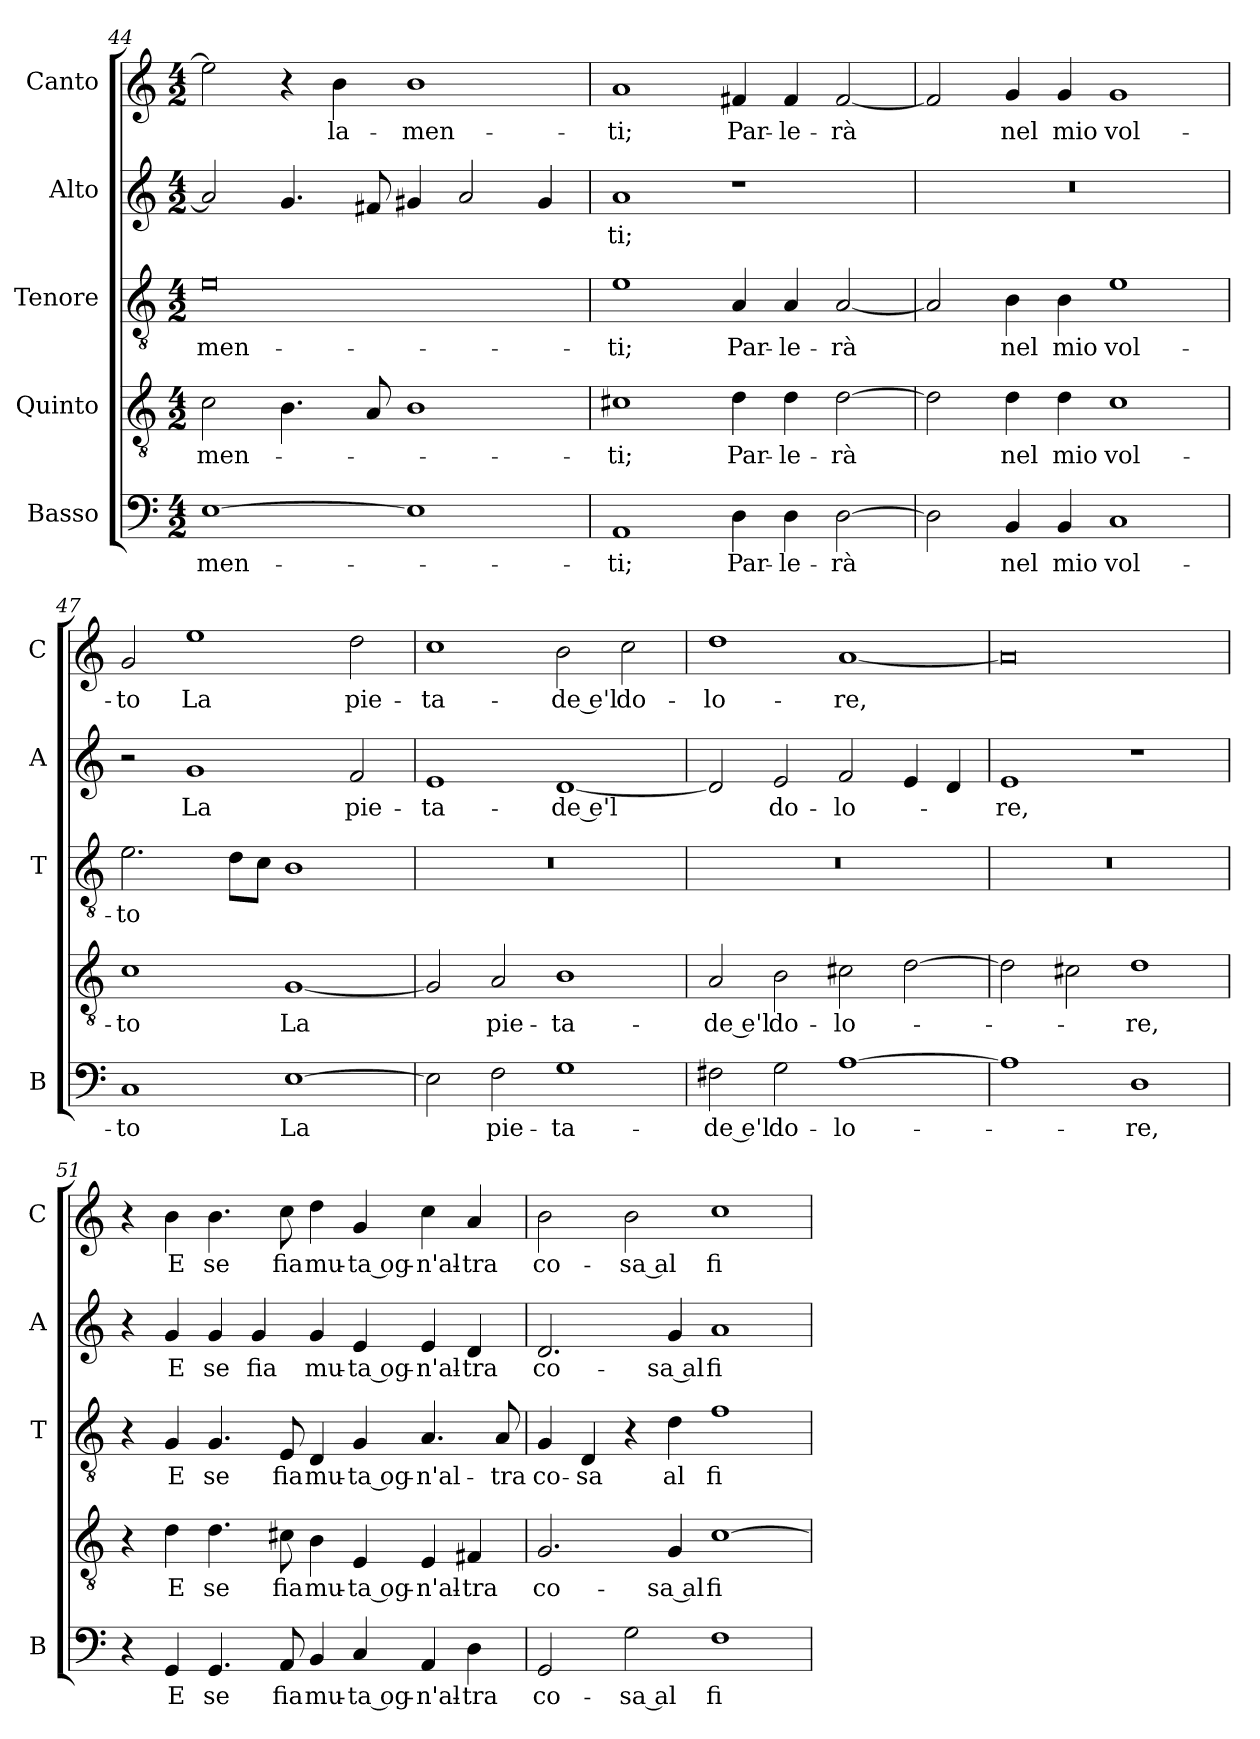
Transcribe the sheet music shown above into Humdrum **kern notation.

**kern	**text	**kern	**text	**kern	**text	**kern	**text	**kern	**text
*part5	*part5	*part4	*part4	*part3	*part3	*part2	*part2	*part1	*part1
*staff5	*staff5	*staff4	*staff4	*staff3	*staff3	*staff2	*staff2	*staff1	*staff1
*I"Basso	*	*I"Quinto	*	*I"Tenore	*	*I"Alto	*	*I"Canto	*
*I'B	*	*	*	*I'T	*	*I'A	*	*I'C	*
*clefF4	*	*clefGv2	*	*clefGv2	*	*clefG2	*	*clefG2	*
*k[]	*	*k[]	*	*k[]	*	*k[]	*	*k[]	*
*C:	*	*C:	*	*C:	*	*C:	*	*C:	*
*M4/2	*	*M4/2	*	*M4/2	*	*M4/2	*	*M4/2	*
=44	=44	=44	=44	=44	=44	=44	=44	=44	=44
!	!LO:LY:b	!	!LO:LY:b	!	!LO:LY:b	!	!	!	!
[1E	-men-	2c\	-men-	0e	-men-	2a/]	.	2ee\]	.
.	.	4.B\	.	.	.	4.g/	.	4r	.
!	!	!	!	!	!	!	!	!	!LO:LY:b
.	.	.	.	.	.	.	.	4b\	la-
.	.	8A/	.	.	.	8f#X/	.	.	.
!	!	!	!	!	!	!	!	!	!LO:LY:b
1E]	.	1B	.	.	.	4g#X/	.	1b	-men-
.	.	.	.	.	.	2a/	.	.	.
.	.	.	.	.	.	4g#/	.	.	.
=45	=45	=45	=45	=45	=45	=45	=45	=45	=45
!	!LO:LY:b	!	!LO:LY:b	!	!LO:LY:b	!	!LO:LY:b	!	!LO:LY:b
1AA	-ti;	1c#X	-ti;	1e	-ti;	1a	-ti;	1a	-ti;
!	!LO:LY:b	!	!LO:LY:b	!	!LO:LY:b	!	!	!	!LO:LY:b
4D\	Par-	4d\	Par-	4A/	Par-	1r	.	4f#X/	Par-
!	!LO:LY:b	!	!LO:LY:b	!	!LO:LY:b	!	!	!	!LO:LY:b
4D\	-le-	4d\	-le-	4A/	-le-	.	.	4f#/	-le-
!	!LO:LY:b	!	!LO:LY:b	!	!LO:LY:b	!	!	!	!LO:LY:b
[2D\	-rà	[2d\	-rà	[2A/	-rà	.	.	[2f#/	-rà
!!LO:LB:g=z
=46	=46	=46	=46	=46	=46	=46	=46	=46	=46
2D\]	.	2d\]	.	2A/]	.	0r	.	2f#/]	.
!	!LO:LY:b	!	!LO:LY:b	!	!LO:LY:b	!	!	!	!LO:LY:b
4BB/	nel	4d\	nel	4B\	nel	.	.	4g/	nel
!	!LO:LY:b	!	!LO:LY:b	!	!LO:LY:b	!	!	!	!LO:LY:b
4BB/	mio	4d\	mio	4B\	mio	.	.	4g/	mio
!	!LO:LY:b	!	!LO:LY:b	!	!LO:LY:b	!	!	!	!LO:LY:b
1C	vol-	1c	vol-	1e	vol-	.	.	1g	vol-
=47	=47	=47	=47	=47	=47	=47	=47	=47	=47
!	!LO:LY:b	!	!LO:LY:b	!	!LO:LY:b	!	!	!	!LO:LY:b
1C	-to	1c	-to	2.e\	-to	2r	.	2g/	-to
!	!	!	!	!	!	!	!LO:LY:b	!	!LO:LY:b
.	.	.	.	.	.	1g	La	1ee	La
.	.	.	.	8d\L	.	.	.	.	.
.	.	.	.	8c\J	.	.	.	.	.
!	!LO:LY:b	!	!LO:LY:b	!	!	!	!	!	!
[1E	La	[1G	La	1B	.	.	.	.	.
!	!	!	!	!	!	!	!LO:LY:b	!	!LO:LY:b
.	.	.	.	.	.	2f/	pie-	2dd\	pie-
=48	=48	=48	=48	=48	=48	=48	=48	=48	=48
!	!	!	!	!	!	!	!LO:LY:b	!	!LO:LY:b
2E\]	.	2G/]	.	0r	.	1e	-ta-	1cc	-ta-
!	!LO:LY:b	!	!LO:LY:b	!	!	!	!	!	!
2F\	pie-	2A/	pie-	.	.	.	.	.	.
!	!LO:LY:b	!	!LO:LY:b	!	!	!	!LO:LY:b	!	!LO:LY:b
1G	-ta-	1B	-ta-	.	.	[1d	-de e'l	2b\	-de e'l
!	!	!	!	!	!	!	!	!	!LO:LY:b
.	.	.	.	.	.	.	.	2cc\	do-
=49	=49	=49	=49	=49	=49	=49	=49	=49	=49
!	!LO:LY:b	!	!LO:LY:b	!	!	!	!	!	!LO:LY:b
2F#X\	-de e'l	2A/	-de e'l	0r	.	2d/]	.	1dd	-lo-
!	!LO:LY:b	!	!LO:LY:b	!	!	!	!LO:LY:b	!	!
2G\	do-	2B\	do-	.	.	2e/	do-	.	.
!	!LO:LY:b	!	!LO:LY:b	!	!	!	!LO:LY:b	!	!LO:LY:b
[1A	-lo-	2c#X\	-lo-	.	.	2f/	-lo-	[1a	-re,
.	.	[2d\	.	.	.	4e/	.	.	.
.	.	.	.	.	.	4d/	.	.	.
!!LO:LB:g=z
=50	=50	=50	=50	=50	=50	=50	=50	=50	=50
!	!	!	!	!	!	!	!LO:LY:b	!	!
1A]	.	2d\]	.	0r	.	1e	-re,	0a]	.
.	.	2c#X\	.	.	.	.	.	.	.
!	!LO:LY:b	!	!LO:LY:b	!	!	!	!	!	!
1D	-re,	1d	-re,	.	.	1r	.	.	.
=51	=51	=51	=51	=51	=51	=51	=51	=51	=51
4r	.	4r	.	4r	.	4r	.	4r	.
!	!LO:LY:b	!	!LO:LY:b	!	!LO:LY:b	!	!LO:LY:b	!	!LO:LY:b
4GG/	E	4d\	E	4G/	E	4g/	E	4b\	E
!	!LO:LY:b	!	!LO:LY:b	!	!LO:LY:b	!	!LO:LY:b	!	!LO:LY:b
4.GG/	se	4.d\	se	4.G/	se	4g/	se	4.b\	se
!	!	!	!	!	!	!	!LO:LY:b	!	!
.	.	.	.	.	.	4g/	fia	.	.
!	!LO:LY:b	!	!LO:LY:b	!	!LO:LY:b	!	!	!	!LO:LY:b
8AA/	fia	8c#X\	fia	8E/	fia	.	.	8cc\	fia
!	!LO:LY:b	!	!LO:LY:b	!	!LO:LY:b	!	!LO:LY:b	!	!LO:LY:b
4BB/	mu-	4B\	mu-	4D/	mu-	4g/	mu-	4dd\	mu-
!	!LO:LY:b	!	!LO:LY:b	!	!LO:LY:b	!	!LO:LY:b	!	!LO:LY:b
4C/	-ta og-	4E/	-ta og-	4G/	-ta og-	4e/	-ta og-	4g/	-ta og-
!	!LO:LY:b	!	!LO:LY:b	!	!LO:LY:b	!	!LO:LY:b	!	!LO:LY:b
4AA/	-n'al-	4E/	-n'al-	4.A/	-n'al-	4e/	-n'al-	4cc\	-n'al-
!	!LO:LY:b	!	!LO:LY:b	!	!	!	!LO:LY:b	!	!LO:LY:b
4D\	-tra	4F#X/	-tra	.	.	4d/	-tra	4a/	-tra
!	!	!	!	!	!LO:LY:b	!	!	!	!
.	.	.	.	8A/	-tra	.	.	.	.
=52	=52	=52	=52	=52	=52	=52	=52	=52	=52
!	!LO:LY:b	!	!LO:LY:b	!	!LO:LY:b	!	!LO:LY:b	!	!LO:LY:b
2GG/	co-	2.G/	co-	4G/	co-	2.d/	co-	2b\	co-
!	!	!	!	!	!LO:LY:b	!	!	!	!
.	.	.	.	4D/	-sa	.	.	.	.
!	!LO:LY:b	!	!	!	!	!	!	!	!LO:LY:b
2G\	-sa al	.	.	4r	.	.	.	2b\	-sa al
!	!	!	!LO:LY:b	!	!LO:LY:b	!	!LO:LY:b	!	!
.	.	4G/	-sa al	4d\	al	4g/	-sa al	.	.
!	!LO:LY:b	!	!LO:LY:b	!	!LO:LY:b	!	!LO:LY:b	!	!LO:LY:b
1F	fi-	[1c	fi-	1f	fi-	1a	fi-	1cc	fi-
=	=	=	=	=	=	=	=	=	=
*-	*-	*-	*-	*-	*-	*-	*-	*-	*-
